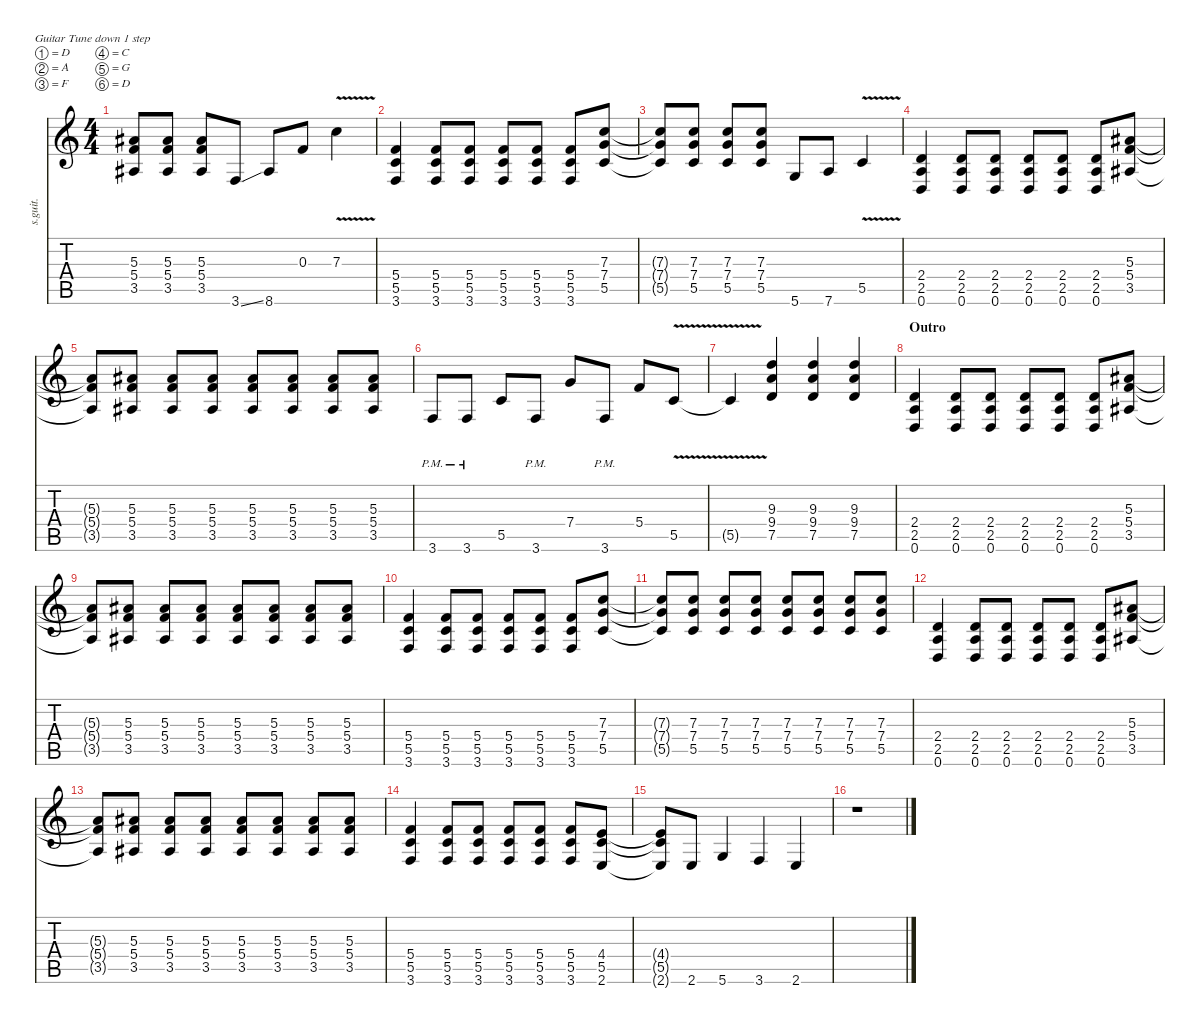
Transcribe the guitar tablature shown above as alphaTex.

\defaultSystemsLayout 4
\hideDynamics
\bracketExtendMode nobrackets
\track ("Aether - Rhythm" "s.guit.") {instrument distortionguitar}
\staff {score tabs}
\tuning (D4 A3 F3 C3 G2 D2)
\ts (4 4)
\tempo (130 hide)
\clef g2
\ks c
(5.3{t acc #} 5.4{t} 3.5{t acc #}).8{lyrics (0 "") lyrics (1 "") lyrics (2 "") lyrics (3 "") lyrics (4 "") dy f} (5.3{acc #} 5.4 3.5{acc #}).8{lyrics (0 "") lyrics (1 "") lyrics (2 "") lyrics (3 "") lyrics (4 "")} (5.3{acc #} 5.4 3.5{acc #}).8{lyrics (0 "") lyrics (1 "") lyrics (2 "") lyrics (3 "") lyrics (4 "")} 3.6{ss}.8{lyrics (0 "") lyrics (1 "") lyrics (2 "") lyrics (3 "") lyrics (4 "")} 8.6{acc #}.8{lyrics (0 "") lyrics (1 "") lyrics (2 "") lyrics (3 "") lyrics (4 "")} 0.3.8{lyrics (0 "") lyrics (1 "") lyrics (2 "") lyrics (3 "") lyrics (4 "") dy mf} 7.3{v}.4{lyrics (0 "") lyrics (1 "") lyrics (2 "") lyrics (3 "") lyrics (4 "")} |
(5.4 5.5 3.6).4{lyrics (0 "") lyrics (1 "") lyrics (2 "") lyrics (3 "") lyrics (4 "") dy f} (5.4 5.5 3.6).8{lyrics (0 "") lyrics (1 "") lyrics (2 "") lyrics (3 "") lyrics (4 "")} (5.4 5.5 3.6).8{lyrics (0 "") lyrics (1 "") lyrics (2 "") lyrics (3 "") lyrics (4 "")} (5.4 5.5 3.6).8{lyrics (0 "") lyrics (1 "") lyrics (2 "") lyrics (3 "") lyrics (4 "")} (5.4 5.5 3.6).8{lyrics (0 "") lyrics (1 "") lyrics (2 "") lyrics (3 "") lyrics (4 "")} (5.4 5.5 3.6).8{lyrics (0 "") lyrics (1 "") lyrics (2 "") lyrics (3 "") lyrics (4 "")} (7.3 7.4 5.5).8{lyrics (0 "") lyrics (1 "") lyrics (2 "") lyrics (3 "") lyrics (4 "")} |
(7.3{t} 7.4{t} 5.5{t}).8{lyrics (0 "") lyrics (1 "") lyrics (2 "") lyrics (3 "") lyrics (4 "")} (7.3 7.4 5.5).8{lyrics (0 "") lyrics (1 "") lyrics (2 "") lyrics (3 "") lyrics (4 "")} (7.3 7.4 5.5).8{lyrics (0 "") lyrics (1 "") lyrics (2 "") lyrics (3 "") lyrics (4 "")} (7.3 7.4 5.5).8{lyrics (0 "") lyrics (1 "") lyrics (2 "") lyrics (3 "") lyrics (4 "")} 5.6.8{lyrics (0 "") lyrics (1 "") lyrics (2 "") lyrics (3 "") lyrics (4 "")} 7.6.8{lyrics (0 "") lyrics (1 "") lyrics (2 "") lyrics (3 "") lyrics (4 "")} 5.5{v}.4{lyrics (0 "") lyrics (1 "") lyrics (2 "") lyrics (3 "") lyrics (4 "")} |
(2.4 2.5 0.6).4{lyrics (0 "") lyrics (1 "") lyrics (2 "") lyrics (3 "") lyrics (4 "")} (2.4 2.5 0.6).8{lyrics (0 "") lyrics (1 "") lyrics (2 "") lyrics (3 "") lyrics (4 "")} (2.4 2.5 0.6).8{lyrics (0 "") lyrics (1 "") lyrics (2 "") lyrics (3 "") lyrics (4 "")} (2.4 2.5 0.6).8{lyrics (0 "") lyrics (1 "") lyrics (2 "") lyrics (3 "") lyrics (4 "")} (2.4 2.5 0.6).8{lyrics (0 "") lyrics (1 "") lyrics (2 "") lyrics (3 "") lyrics (4 "")} (2.4 2.5 0.6).8{lyrics (0 "") lyrics (1 "") lyrics (2 "") lyrics (3 "") lyrics (4 "")} (5.3{acc #} 5.4 3.5{acc #}).8{lyrics (0 "") lyrics (1 "") lyrics (2 "") lyrics (3 "") lyrics (4 "")} |
(5.3{t acc #} 5.4{t} 3.5{t acc #}).8{lyrics (0 "") lyrics (1 "") lyrics (2 "") lyrics (3 "") lyrics (4 "")} (5.3{acc #} 5.4 3.5{acc #}).8{lyrics (0 "") lyrics (1 "") lyrics (2 "") lyrics (3 "") lyrics (4 "")} (5.3{acc #} 5.4 3.5{acc #}).8{lyrics (0 "") lyrics (1 "") lyrics (2 "") lyrics (3 "") lyrics (4 "")} (5.3{acc #} 5.4 3.5{acc #}).8{lyrics (0 "") lyrics (1 "") lyrics (2 "") lyrics (3 "") lyrics (4 "")} (5.3{acc #} 5.4 3.5{acc #}).8{lyrics (0 "") lyrics (1 "") lyrics (2 "") lyrics (3 "") lyrics (4 "")} (5.3{acc #} 5.4 3.5{acc #}).8{lyrics (0 "") lyrics (1 "") lyrics (2 "") lyrics (3 "") lyrics (4 "")} (5.3{acc #} 5.4 3.5{acc #}).8{lyrics (0 "") lyrics (1 "") lyrics (2 "") lyrics (3 "") lyrics (4 "")} (5.3{acc #} 5.4 3.5{acc #}).8{lyrics (0 "") lyrics (1 "") lyrics (2 "") lyrics (3 "") lyrics (4 "")} |
3.6{pm}.8{lyrics (0 "") lyrics (1 "") lyrics (2 "") lyrics (3 "") lyrics (4 "")} 3.6{pm}.8{lyrics (0 "") lyrics (1 "") lyrics (2 "") lyrics (3 "") lyrics (4 "")} 5.5.8{lyrics (0 "") lyrics (1 "") lyrics (2 "") lyrics (3 "") lyrics (4 "")} 3.6{pm}.8{lyrics (0 "") lyrics (1 "") lyrics (2 "") lyrics (3 "") lyrics (4 "")} 7.4.8{lyrics (0 "") lyrics (1 "") lyrics (2 "") lyrics (3 "") lyrics (4 "")} 3.6{pm}.8{lyrics (0 "") lyrics (1 "") lyrics (2 "") lyrics (3 "") lyrics (4 "")} 5.4.8{lyrics (0 "") lyrics (1 "") lyrics (2 "") lyrics (3 "") lyrics (4 "")} 5.5{v}.8{lyrics (0 "") lyrics (1 "") lyrics (2 "") lyrics (3 "") lyrics (4 "")} |
5.5{v t}.4{lyrics (0 "") lyrics (1 "") lyrics (2 "") lyrics (3 "") lyrics (4 "")} (9.3 9.4 7.5).4{lyrics (0 "") lyrics (1 "") lyrics (2 "") lyrics (3 "") lyrics (4 "")} (9.3 9.4 7.5).4{lyrics (0 "") lyrics (1 "") lyrics (2 "") lyrics (3 "") lyrics (4 "")} (9.3 9.4 7.5).4{lyrics (0 "") lyrics (1 "") lyrics (2 "") lyrics (3 "") lyrics (4 "")} |
\section ("" "Outro")
(2.4 2.5 0.6).4{lyrics (0 "") lyrics (1 "") lyrics (2 "") lyrics (3 "") lyrics (4 "")} (2.4 2.5 0.6).8{lyrics (0 "") lyrics (1 "") lyrics (2 "") lyrics (3 "") lyrics (4 "")} (2.4 2.5 0.6).8{lyrics (0 "") lyrics (1 "") lyrics (2 "") lyrics (3 "") lyrics (4 "")} (2.4 2.5 0.6).8{lyrics (0 "") lyrics (1 "") lyrics (2 "") lyrics (3 "") lyrics (4 "")} (2.4 2.5 0.6).8{lyrics (0 "") lyrics (1 "") lyrics (2 "") lyrics (3 "") lyrics (4 "")} (2.4 2.5 0.6).8{lyrics (0 "") lyrics (1 "") lyrics (2 "") lyrics (3 "") lyrics (4 "")} (5.3{acc #} 5.4 3.5{acc #}).8{lyrics (0 "") lyrics (1 "") lyrics (2 "") lyrics (3 "") lyrics (4 "")} |
(5.3{t acc #} 5.4{t} 3.5{t acc #}).8{lyrics (0 "") lyrics (1 "") lyrics (2 "") lyrics (3 "") lyrics (4 "")} (5.3{acc #} 5.4 3.5{acc #}).8{lyrics (0 "") lyrics (1 "") lyrics (2 "") lyrics (3 "") lyrics (4 "")} (5.3{acc #} 5.4 3.5{acc #}).8{lyrics (0 "") lyrics (1 "") lyrics (2 "") lyrics (3 "") lyrics (4 "")} (5.3{acc #} 5.4 3.5{acc #}).8{lyrics (0 "") lyrics (1 "") lyrics (2 "") lyrics (3 "") lyrics (4 "")} (5.3{acc #} 5.4 3.5{acc #}).8{lyrics (0 "") lyrics (1 "") lyrics (2 "") lyrics (3 "") lyrics (4 "")} (5.3{acc #} 5.4 3.5{acc #}).8{lyrics (0 "") lyrics (1 "") lyrics (2 "") lyrics (3 "") lyrics (4 "")} (5.3{acc #} 5.4 3.5{acc #}).8{lyrics (0 "") lyrics (1 "") lyrics (2 "") lyrics (3 "") lyrics (4 "")} (5.3{acc #} 5.4 3.5{acc #}).8{lyrics (0 "") lyrics (1 "") lyrics (2 "") lyrics (3 "") lyrics (4 "")} |
(5.4 5.5 3.6).4{lyrics (0 "") lyrics (1 "") lyrics (2 "") lyrics (3 "") lyrics (4 "")} (5.4 5.5 3.6).8{lyrics (0 "") lyrics (1 "") lyrics (2 "") lyrics (3 "") lyrics (4 "")} (5.4 5.5 3.6).8{lyrics (0 "") lyrics (1 "") lyrics (2 "") lyrics (3 "") lyrics (4 "")} (5.4 5.5 3.6).8{lyrics (0 "") lyrics (1 "") lyrics (2 "") lyrics (3 "") lyrics (4 "")} (5.4 5.5 3.6).8{lyrics (0 "") lyrics (1 "") lyrics (2 "") lyrics (3 "") lyrics (4 "")} (5.4 5.5 3.6).8{lyrics (0 "") lyrics (1 "") lyrics (2 "") lyrics (3 "") lyrics (4 "")} (7.3 7.4 5.5).8{lyrics (0 "") lyrics (1 "") lyrics (2 "") lyrics (3 "") lyrics (4 "")} |
(7.3{t} 7.4{t} 5.5{t}).8{lyrics (0 "") lyrics (1 "") lyrics (2 "") lyrics (3 "") lyrics (4 "")} (7.3 7.4 5.5).8{lyrics (0 "") lyrics (1 "") lyrics (2 "") lyrics (3 "") lyrics (4 "")} (7.3 7.4 5.5).8{lyrics (0 "") lyrics (1 "") lyrics (2 "") lyrics (3 "") lyrics (4 "")} (7.3 7.4 5.5).8{lyrics (0 "") lyrics (1 "") lyrics (2 "") lyrics (3 "") lyrics (4 "")} (7.3 7.4 5.5).8{lyrics (0 "") lyrics (1 "") lyrics (2 "") lyrics (3 "") lyrics (4 "")} (7.3 7.4 5.5).8{lyrics (0 "") lyrics (1 "") lyrics (2 "") lyrics (3 "") lyrics (4 "")} (7.3 7.4 5.5).8{lyrics (0 "") lyrics (1 "") lyrics (2 "") lyrics (3 "") lyrics (4 "")} (7.3 7.4 5.5).8{lyrics (0 "") lyrics (1 "") lyrics (2 "") lyrics (3 "") lyrics (4 "")} |
(2.4 2.5 0.6).4{lyrics (0 "") lyrics (1 "") lyrics (2 "") lyrics (3 "") lyrics (4 "")} (2.4 2.5 0.6).8{lyrics (0 "") lyrics (1 "") lyrics (2 "") lyrics (3 "") lyrics (4 "")} (2.4 2.5 0.6).8{lyrics (0 "") lyrics (1 "") lyrics (2 "") lyrics (3 "") lyrics (4 "")} (2.4 2.5 0.6).8{lyrics (0 "") lyrics (1 "") lyrics (2 "") lyrics (3 "") lyrics (4 "")} (2.4 2.5 0.6).8{lyrics (0 "") lyrics (1 "") lyrics (2 "") lyrics (3 "") lyrics (4 "")} (2.4 2.5 0.6).8{lyrics (0 "") lyrics (1 "") lyrics (2 "") lyrics (3 "") lyrics (4 "")} (5.3{acc #} 5.4 3.5{acc #}).8{lyrics (0 "") lyrics (1 "") lyrics (2 "") lyrics (3 "") lyrics (4 "")} |
(5.3{t acc #} 5.4{t} 3.5{t acc #}).8{lyrics (0 "") lyrics (1 "") lyrics (2 "") lyrics (3 "") lyrics (4 "")} (5.3{acc #} 5.4 3.5{acc #}).8{lyrics (0 "") lyrics (1 "") lyrics (2 "") lyrics (3 "") lyrics (4 "")} (5.3{acc #} 5.4 3.5{acc #}).8{lyrics (0 "") lyrics (1 "") lyrics (2 "") lyrics (3 "") lyrics (4 "")} (5.3{acc #} 5.4 3.5{acc #}).8{lyrics (0 "") lyrics (1 "") lyrics (2 "") lyrics (3 "") lyrics (4 "")} (5.3{acc #} 5.4 3.5{acc #}).8{lyrics (0 "") lyrics (1 "") lyrics (2 "") lyrics (3 "") lyrics (4 "")} (5.3{acc #} 5.4 3.5{acc #}).8{lyrics (0 "") lyrics (1 "") lyrics (2 "") lyrics (3 "") lyrics (4 "")} (5.3{acc #} 5.4 3.5{acc #}).8{lyrics (0 "") lyrics (1 "") lyrics (2 "") lyrics (3 "") lyrics (4 "")} (5.3{acc #} 5.4 3.5{acc #}).8{lyrics (0 "") lyrics (1 "") lyrics (2 "") lyrics (3 "") lyrics (4 "")} |
(5.4 5.5 3.6).4{lyrics (0 "") lyrics (1 "") lyrics (2 "") lyrics (3 "") lyrics (4 "")} (5.4 5.5 3.6).8{lyrics (0 "") lyrics (1 "") lyrics (2 "") lyrics (3 "") lyrics (4 "")} (5.4 5.5 3.6).8{lyrics (0 "") lyrics (1 "") lyrics (2 "") lyrics (3 "") lyrics (4 "")} (5.4 5.5 3.6).8{lyrics (0 "") lyrics (1 "") lyrics (2 "") lyrics (3 "") lyrics (4 "")} (5.4 5.5 3.6).8{lyrics (0 "") lyrics (1 "") lyrics (2 "") lyrics (3 "") lyrics (4 "")} (5.4 5.5 3.6).8{lyrics (0 "") lyrics (1 "") lyrics (2 "") lyrics (3 "") lyrics (4 "")} (4.4 5.5 2.6).8{lyrics (0 "") lyrics (1 "") lyrics (2 "") lyrics (3 "") lyrics (4 "")} |
(4.4{t} 5.5{t} 2.6{t}).8{lyrics (0 "") lyrics (1 "") lyrics (2 "") lyrics (3 "") lyrics (4 "") dy ff} 2.6.8{lyrics (0 "") lyrics (1 "") lyrics (2 "") lyrics (3 "") lyrics (4 "") dy f} 5.6.4{lyrics (0 "") lyrics (1 "") lyrics (2 "") lyrics (3 "") lyrics (4 "")} 3.6.4{lyrics (0 "") lyrics (1 "") lyrics (2 "") lyrics (3 "") lyrics (4 "")} 2.6.4{lyrics (0 "") lyrics (1 "") lyrics (2 "") lyrics (3 "") lyrics (4 "")} |
r.1
